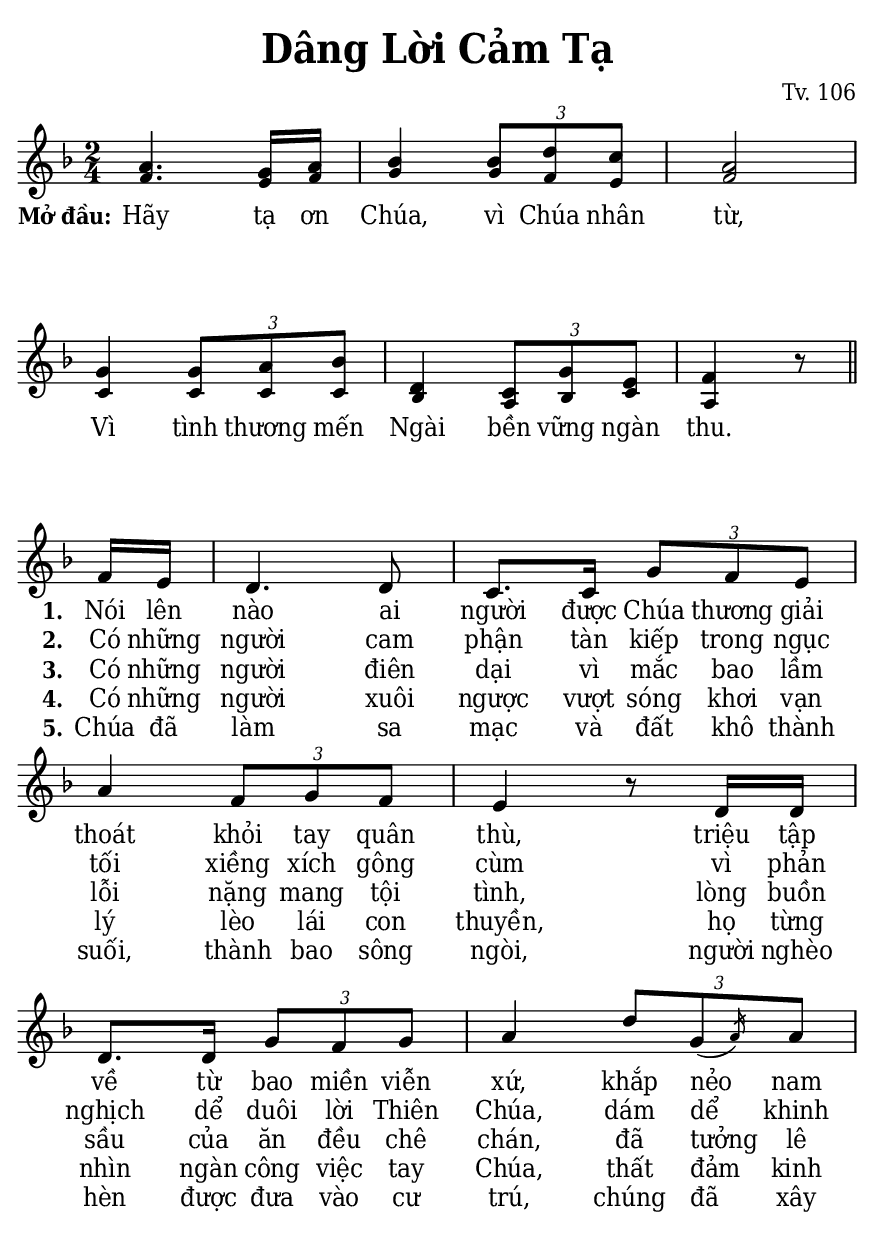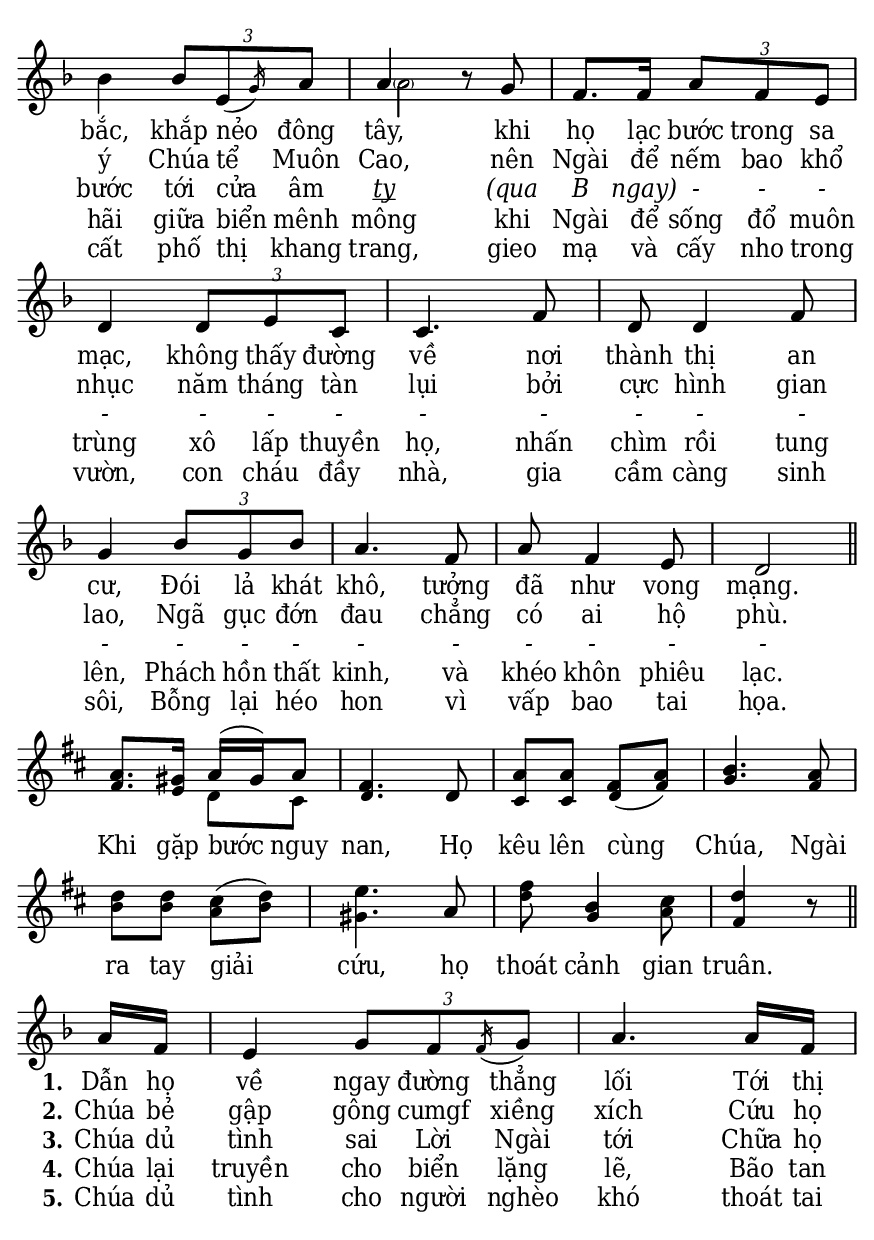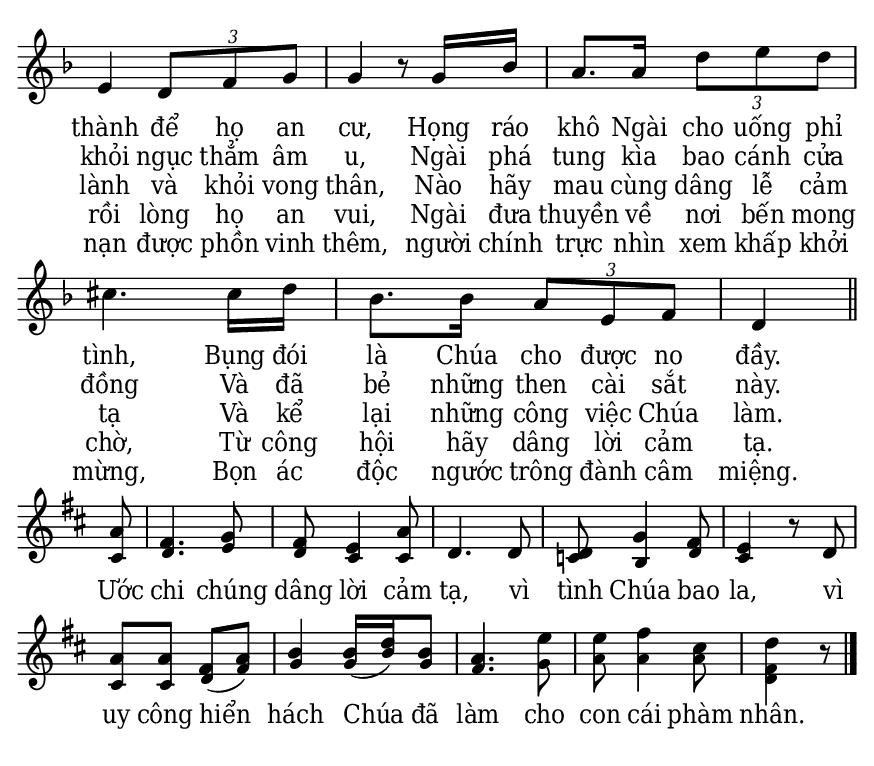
% Cài đặt chung\
\version "2.22.1"
\include "english.ly"

\header {
  title = \markup { \fontsize #1 "Dâng Lời Cảm Tạ" }
  composer = "Tv. 106"
  %arranger = "Lm. Kim Long"
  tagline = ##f
}

% Nhạc phiên khúc
nhacPhienKhucSop = \relative c'' {
  a4. g16 a |
  bf4 \tuplet 3/2 { bf8 d c } |
  a2 |
  g4 \tuplet 3/2 { g8 a bf } |
  d,4 \tuplet 3/2 { c8 g' e } |
  f4 r8 \bar "||" \break
  
  f16 e |
  d4. d8 |
  c8. c16 \tuplet 3/2 { g'8 f e } |
  a4 \tuplet 3/2 { f8 g f } |
  e4 r8 d16 d |
  d8. d16 \tuplet 3/2 { g8 f g } |
  a4 \tuplet 3/2 { d8
    \afterGrace g,8 ({
      \override Flag.stroke-style = #"grace"
      a16)}
    \revert Flag.stroke-style
    a8 }
  bf4 \tuplet 3/2 { bf8
    \afterGrace e,8 ({
      \override Flag.stroke-style = #"grace"
      g16)}
    \revert Flag.stroke-style
    a8
  }
  <<
    {
      \voiceOne
      a4
      \tweak extra-offset #'(1 . -2) r8
      g
    }
    \new Voice = "splitpart" {
      \voiceTwo
      \once \override NoteColumn.force-hshift = #1.2
      \tweak font-size #-2
      \parenthesize
      a2
    }
  >>
  \oneVoice
  f8. f16 \tuplet 3/2 { a8 f e } |
  d4 \tuplet 3/2 { d8 e c } |
  c4. f8 |
  d d4 f8 |
  g4 \tuplet 3/2 { bf8 g bf } |
  a4. f8 |
  a f4 e8 |
  d2 \bar "||" \break
  
  \set Staff.explicitKeySignatureVisibility = #end-of-line-invisible
  \set Staff.printKeyCancellation = ##f
  \key d \major
  a'8. gs16 a (gs) a8 |
  fs4. d8 |
  a' a fs (a) |
  b4. a8 |
  d d cs (d) |
  e4. a,8 |
  fs' b,4 cs8 |
  \partial 4. d4 r8 \bar "||" \break
  
  \key f \major
  \partial 8 a16 f |
  e4 \tuplet 3/2 { g8 f \slashedGrace { f16 ( } g8) } |
  a4. a16 f |
  e4 \tuplet 3/2 { d8 f g } |
  g4 r8 g16 bf |
  a8. a16 \tuplet 3/2 { d8 e d } |
  cs4. cs16 d |
  bf8. bf16 \tuplet 3/2 { a8 e f } |
  \partial 4 d4 \bar "||" \break
  
  \key d \major
  \partial 8 a'8 |
  fs4. g8 |
  fs e4 a8 |
  d,4. d8 |
  d g4 fs8 |
  e4 r8 d |
  a' a fs (a) |
  b4 b16 (d) b8 |
  a4. e'8 |
  e fs4 cs8 |
  \stemDown d4 r8 \bar "|."
}

nhacPhienKhucAlto = \relative c' {
  f4. e16 f |
  g4 \tuplet 3/2 { g8 f e } |
  f2 |
  c4 \tuplet 3/2 { c8 c c } |
  bf4 \tuplet 3/2 { a8 bf c } |
  a4 r8
  
  r |
  R2*16
  
  \set Staff.explicitKeySignatureVisibility = #end-of-line-invisible
  \set Staff.printKeyCancellation = ##f
  \key d \major
  fs'8. e16 d8 [cs] |
  d4. d8 |
  cs cs d (fs) |
  g4. fs8 |
  b b a (b) |
  gs4. a8 |
  d g,4 a8 |
  fs4 r8
  
  r |
  R2*7
  r4
  
  \key d \major
  cs8 |
  d4. e8 |
  d cs4 cs8 |
  d4. d8 |
  c! b4 d8 |
  cs4 r8 d |
  cs cs d (fs) |
  g4 g16 (b) g8 |
  fs4. g8 |
  a a4 a8 |
  <fs d>4 r8
}

% Lời phiên khúc
loiPhienKhucSop = \lyrics {
  \set stanza = "Mở đầu:"
  Hãy tạ ơn Chúa, vì Chúa nhân từ,
  Vì tình thương mến Ngài bền vững ngàn thu.
  <<
    {
      \set stanza = "1."
      Nói lên nào ai người được Chúa thương
      giải thoát khỏi tay quân thù,
      triệu tập về từ bao miền viễn xứ,
      khắp nẻo nam bắc, khắp nẻo đông tây,
      khi họ lạc bước trong sa mạc,
      không thấy đường về nơi thành thị an cư,
      Đói lả khát khô, tưởng đã như vong mạng.
    }
    \new Lyrics {
	    \set associatedVoice = "beSop"
	    \set stanza = "2."
	    Có những người cam phận tàn kiếp trong ngục tối
	    xiềng xích gông cùm vì phản nghịch dể duôi lời Thiên Chúa,
	    dám dể khinh ý Chúa tể Muôn Cao,
	    nên Ngài để nếm bao khổ nhục năm tháng tàn lụi
	    bởi cực hình gian lao,
	    Ngã gục đớn đau chẳng có ai hộ phù.
    }
    \new Lyrics {
	    \set associatedVoice = "beSop"
	    \set stanza = "3."
	    Có những người điên dại vì mắc bao lầm lỗi nặng mang tội tình,
	    lòng buồn sầu của ăn đều chê chán,
	    đã tưởng lê bước tới cửa âm
	    \markup { \italic \underline "ty" }
	    \override Lyrics.LyricText.font-shape = #'italic
	    (qua B ngay)
	    \repeat unfold 22 { - }
    }
    \new Lyrics {
	    \set associatedVoice = "beSop"
	    \set stanza = "4."
	    Có những người xuôi ngược vượt sóng khơi vạn lý
	    lèo lái con thuyền,
	    họ từng nhìn ngàn công việc tay Chúa,
	    thất đảm kinh hãi giữa biển mênh mông
	    khi Ngài để sống đổ muôn trùng xô lấp thuyền họ,
	    nhấn chìm rồi tung lên,
	    Phách hồn thất kinh, và khéo khôn phiêu lạc.
    }
    \new Lyrics {
	    \set associatedVoice = "beSop"
	    \set stanza = "5."
	    Chúa đã làm sa mạc và đất khô thành suối,
	    thành bao sông ngòi, người nghèo hèn được đưa vào cư trú,
	    chúng đã xây cất phố thị khang trang,
	    gieo mạ và cấy nho trong vườn, con cháu đầy nhà,
	    gia cầm càng sinh sôi,
	    Bỗng lại héo hon vì vấp bao tai họa.
    }
  >>
  
  Khi gặp bước nguy nan,
  Họ kêu lên cùng Chúa,
  Ngài ra tay giải cứu,
  họ thoát cảnh gian truân.
  <<
    {
      \set stanza = "1."
      Dẫn họ về ngay đường thẳng lối
      Tới thị thành để họ an cư,
      Họng ráo khô Ngài cho uống phỉ tình,
      Bụng đói là Chúa cho được no đầy.
    }
    \new Lyrics {
	    \set associatedVoice = "beSop"
	    \set stanza = "2."
	    Chúa bẻ gập gông cumgf xiềng xích
	    Cứu họ khỏi ngục thẳm âm u,
	    Ngài phá tung kìa bao cánh cửa đồng
	    Và đã bẻ những then cài sắt này.
    }
    \new Lyrics {
	    \set associatedVoice = "beSop"
	    \set stanza = "3."
	    Chúa dủ tình sai Lời Ngài tới
	    Chữa họ lành và khỏi vong thân,
	    Nào hãy mau cùng dâng lễ cảm tạ
	    Và kể lại những công việc Chúa làm.
    }
    \new Lyrics {
	    \set associatedVoice = "beSop"
	    \set stanza = "4."
	    Chúa lại truyền cho biển lặng lẽ,
	    Bão tan rồi lòng họ an vui,
	    Ngài đưa thuyền về nơi bến mong chờ,
	    Từ công hội hãy dâng lời cảm tạ.
    }
    \new Lyrics {
	    \set associatedVoice = "beSop"
	    \set stanza = "5."
	    Chúa dủ tình cho người nghèo khó thoát tai nạn
	    được phồn vinh thêm,
	    người chính trực nhìn xem khấp khởi mừng,
	    Bọn ác độc ngước trông đành câm miệng.
    }
  >>
  
  Ước chi chúng dâng lời cảm tạ,
  vì tình Chúa bao la,
  vì uy công hiển hách Chúa đã làm cho con cái phàm nhân.
}

% Dàn trang
\paper {
  #(set-paper-size "a5")
  top-margin = 3\mm
  bottom-margin = 3\mm
  left-margin = 3\mm
  right-margin = 3\mm
  indent = #0
  #(define fonts
	 (make-pango-font-tree "Deja Vu Serif Condensed"
	 		       "Deja Vu Serif Condensed"
			       "Deja Vu Serif Condensed"
			       (/ 20 20)))
  print-page-number = ##f
  page-count = #3
}

TongNhip = {
  \key f \major \time 2/4
  \set Timing.beamExceptions = #'()
  \set Timing.baseMoment = #(ly:make-moment 1/4)
}

% Đổi kích thước nốt cho bè phụ
notBePhu =
#(define-music-function (font-size music) (number? ly:music?)
   (for-some-music
     (lambda (m)
       (if (music-is-of-type? m 'rhythmic-event)
           (begin
             (set! (ly:music-property m 'tweaks)
                   (cons `(font-size . ,font-size)
                         (ly:music-property m 'tweaks)))
             #t)
           #f))
     music)
   music)

\score {
  \new ChoirStaff <<
    \new Staff \with {
        \consists "Merge_rests_engraver"
        printPartCombineTexts = ##f
      }
      <<
      \new Voice \TongNhip \partCombine 
        \nhacPhienKhucSop
        \notBePhu -1 { \nhacPhienKhucAlto }
      \new NullVoice = beSop \nhacPhienKhucSop
      \new Lyrics \lyricsto beSop \loiPhienKhucSop
      >>
  >>
  \layout {
    \override Lyrics.LyricSpace.minimum-distance = #0.6
    \override Score.BarNumber.break-visibility = ##(#f #f #f)
    \override Score.SpacingSpanner.uniform-stretching = ##t
  } 
}
